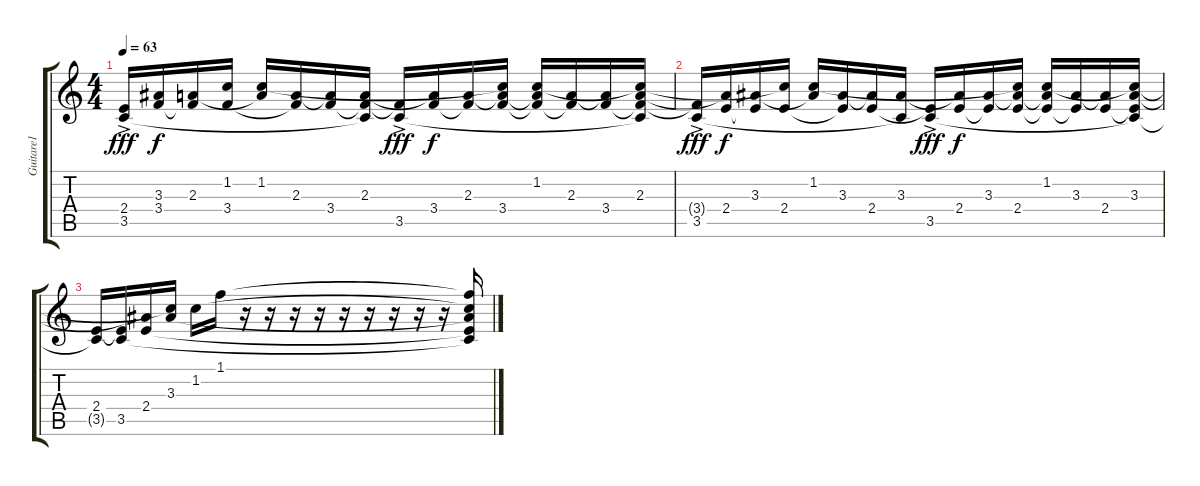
\track ("Guitare1" "Guitare1") {instrument acousticguitarsteel}
\staff {score tabs}
\tuning (E4 B3 G3 D3 A2 E2) {hide}
\ts (4 4)
\tempo 63
\clef g2
\ks c
(2.4{t} 3.5{ac}).16{dy fff} (3.3{t} 3.4).16{dy f} (2.3 3.4{t}).16 (1.2{t} 3.4).16 (1.2 2.3{t}).16 (2.3 3.4{t}).16 (2.3{t} 3.4).16 (2.3 3.4{t} 3.5{t}).16 (3.4{t} 3.5{ac}).16{dy fff} (2.3{t} 3.4).16{dy f} (2.3 3.4{t}).16 (1.2{t} 2.3{t} 3.4).16 (1.2 2.3{t} 3.4{t}).16 (2.3 3.4{t}).16 (2.3{t} 3.4).16 (1.2{t} 2.3 3.4{t} 3.5{t}).16 |
(3.4{t} 3.5{ac}).16{dy fff} (2.3{t} 2.4).16{dy f} (3.3 2.4{t}).16 (1.2{t} 2.4).16 (1.2 3.3{t}).16 (3.3 2.4{t}).16 (3.3{t} 2.4).16 (3.3 3.5{t}).16 (2.4{t} 3.5{ac}).16{dy fff} (3.3{t} 2.4).16{dy f} (3.3 2.4{t}).16 (1.2{t} 3.3{t} 2.4).16 (1.2 3.3{t} 2.4{t}).16 (3.3 2.4{t}).16 (3.3{t} 2.4).16 (1.2{t} 3.3 2.4{t} 3.5{t}).16 |
(2.4 3.5{t}).16 (2.4{t} 3.5).16 (3.3{t} 2.4).16 (1.2{t} 3.3).16 1.2.16 1.1.16 r.16 r.16 r.16 r.16 r.16 r.16 r.16 r.16 r.16 (1.1{t} 1.2{t} 3.3{t} 2.4{t} 3.5{t}).16
